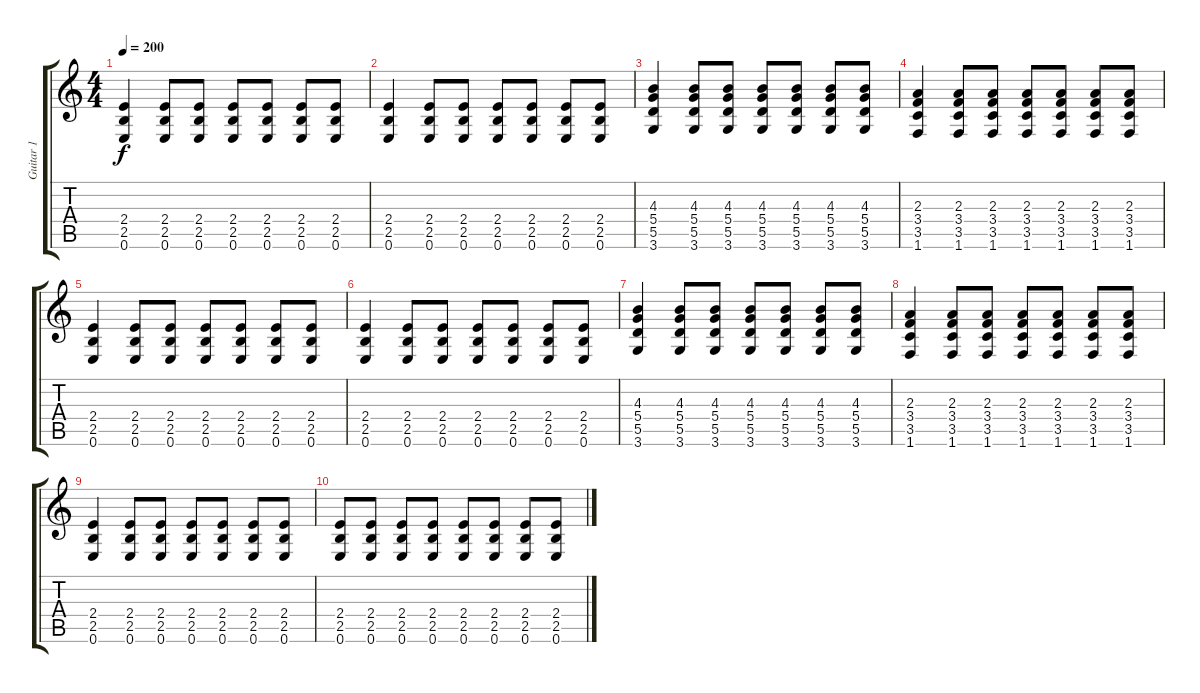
\track ("Guitar 1" "Guitar 1") {instrument overdrivenguitar}
\staff {score tabs}
\tuning (E4 B3 G3 D3 A2 E2) {hide}
\ts (4 4)
\tempo 200
\clef g2
\ks c
(2.4 2.5 0.6).4{dy f} (2.4 2.5 0.6).8 (2.4 2.5 0.6).8 (2.4 2.5 0.6).8 (2.4 2.5 0.6).8 (2.4 2.5 0.6).8 (2.4 2.5 0.6).8 |
(2.4 2.5 0.6).4 (2.4 2.5 0.6).8 (2.4 2.5 0.6).8 (2.4 2.5 0.6).8 (2.4 2.5 0.6).8 (2.4 2.5 0.6).8 (2.4 2.5 0.6).8 |
(4.3 5.4 5.5 3.6).4 (4.3 5.4 5.5 3.6).8 (4.3 5.4 5.5 3.6).8 (4.3 5.4 5.5 3.6).8 (4.3 5.4 5.5 3.6).8 (4.3 5.4 5.5 3.6).8 (4.3 5.4 5.5 3.6).8 |
(2.3 3.4 3.5 1.6).4 (2.3 3.4 3.5 1.6).8 (2.3 3.4 3.5 1.6).8 (2.3 3.4 3.5 1.6).8 (2.3 3.4 3.5 1.6).8 (2.3 3.4 3.5 1.6).8 (2.3 3.4 3.5 1.6).8 |
(2.4 2.5 0.6).4 (2.4 2.5 0.6).8 (2.4 2.5 0.6).8 (2.4 2.5 0.6).8 (2.4 2.5 0.6).8 (2.4 2.5 0.6).8 (2.4 2.5 0.6).8 |
(2.4 2.5 0.6).4 (2.4 2.5 0.6).8 (2.4 2.5 0.6).8 (2.4 2.5 0.6).8 (2.4 2.5 0.6).8 (2.4 2.5 0.6).8 (2.4 2.5 0.6).8 |
(4.3 5.4 5.5 3.6).4 (4.3 5.4 5.5 3.6).8 (4.3 5.4 5.5 3.6).8 (4.3 5.4 5.5 3.6).8 (4.3 5.4 5.5 3.6).8 (4.3 5.4 5.5 3.6).8 (4.3 5.4 5.5 3.6).8 |
(2.3 3.4 3.5 1.6).4 (2.3 3.4 3.5 1.6).8 (2.3 3.4 3.5 1.6).8 (2.3 3.4 3.5 1.6).8 (2.3 3.4 3.5 1.6).8 (2.3 3.4 3.5 1.6).8 (2.3 3.4 3.5 1.6).8 |
(2.4 2.5 0.6).4 (2.4 2.5 0.6).8 (2.4 2.5 0.6).8 (2.4 2.5 0.6).8 (2.4 2.5 0.6).8 (2.4 2.5 0.6).8 (2.4 2.5 0.6).8 |
(2.4 2.5 0.6).8 (2.4 2.5 0.6).8 (2.4 2.5 0.6).8 (2.4 2.5 0.6).8 (2.4 2.5 0.6).8 (2.4 2.5 0.6).8 (2.4 2.5 0.6).8 (2.4 2.5 0.6).8
